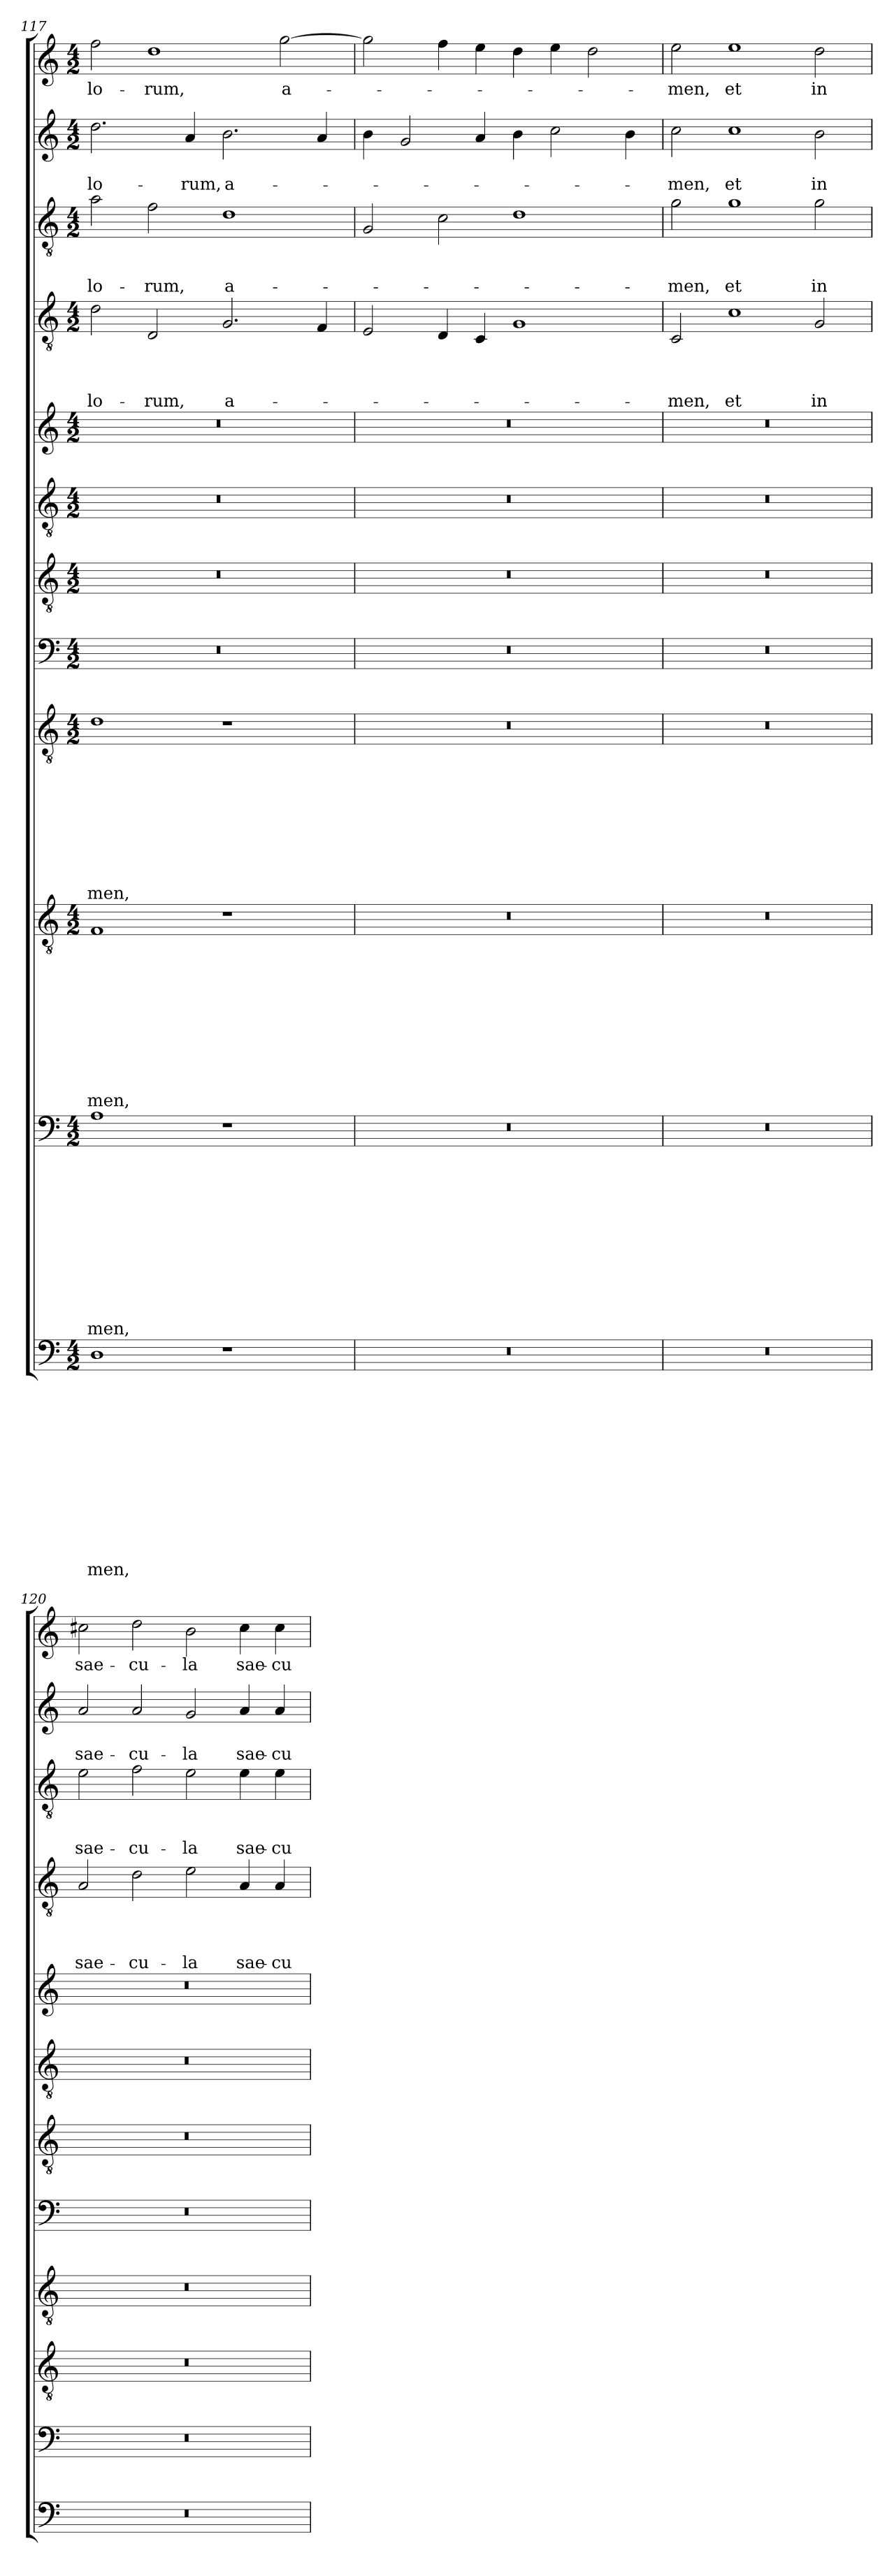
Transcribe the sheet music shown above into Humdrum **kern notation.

**kern	**text	**text	**text	**text	**text	**text	**text	**text	**text	**text	**text	**text	**kern	**text	**text	**text	**text	**text	**text	**text	**text	**text	**text	**text	**kern	**text	**text	**text	**text	**text	**text	**text	**text	**text	**text	**kern	**text	**text	**text	**text	**text	**text	**text	**text	**text	**kern	**kern	**kern	**kern	**kern	**text	**text	**text	**text	**kern	**text	**text	**text	**kern	**text	**text	**kern	**text
*part12	*part12	*part12	*part12	*part12	*part12	*part12	*part12	*part12	*part12	*part12	*part12	*part12	*part11	*part11	*part11	*part11	*part11	*part11	*part11	*part11	*part11	*part11	*part11	*part11	*part10	*part10	*part10	*part10	*part10	*part10	*part10	*part10	*part10	*part10	*part10	*part9	*part9	*part9	*part9	*part9	*part9	*part9	*part9	*part9	*part9	*part8	*part7	*part6	*part5	*part4	*part4	*part4	*part4	*part4	*part3	*part3	*part3	*part3	*part2	*part2	*part2	*part1	*part1
*staff12	*staff12	*staff12	*staff12	*staff12	*staff12	*staff12	*staff12	*staff12	*staff12	*staff12	*staff12	*staff12	*staff11	*staff11	*staff11	*staff11	*staff11	*staff11	*staff11	*staff11	*staff11	*staff11	*staff11	*staff11	*staff10	*staff10	*staff10	*staff10	*staff10	*staff10	*staff10	*staff10	*staff10	*staff10	*staff10	*staff9	*staff9	*staff9	*staff9	*staff9	*staff9	*staff9	*staff9	*staff9	*staff9	*staff8	*staff7	*staff6	*staff5	*staff4	*staff4	*staff4	*staff4	*staff4	*staff3	*staff3	*staff3	*staff3	*staff2	*staff2	*staff2	*staff1	*staff1
*clefF4	*	*	*	*	*	*	*	*	*	*	*	*	*clefF4	*	*	*	*	*	*	*	*	*	*	*	*clefGv2	*	*	*	*	*	*	*	*	*	*	*clefGv2	*	*	*	*	*	*	*	*	*	*clefF4	*clefGv2	*clefGv2	*clefG2	*clefGv2	*	*	*	*	*clefGv2	*	*	*	*clefG2	*	*	*clefG2	*
*k[]	*	*	*	*	*	*	*	*	*	*	*	*	*k[]	*	*	*	*	*	*	*	*	*	*	*	*k[]	*	*	*	*	*	*	*	*	*	*	*k[]	*	*	*	*	*	*	*	*	*	*k[]	*k[]	*k[]	*k[]	*k[]	*	*	*	*	*k[]	*	*	*	*k[]	*	*	*k[]	*
*C:	*	*	*	*	*	*	*	*	*	*	*	*	*C:	*	*	*	*	*	*	*	*	*	*	*	*C:	*	*	*	*	*	*	*	*	*	*	*C:	*	*	*	*	*	*	*	*	*	*C:	*C:	*C:	*C:	*C:	*	*	*	*	*C:	*	*	*	*C:	*	*	*C:	*
*M4/2	*	*	*	*	*	*	*	*	*	*	*	*	*M4/2	*	*	*	*	*	*	*	*	*	*	*	*M4/2	*	*	*	*	*	*	*	*	*	*	*M4/2	*	*	*	*	*	*	*	*	*	*M4/2	*M4/2	*M4/2	*M4/2	*M4/2	*	*	*	*	*M4/2	*	*	*	*M4/2	*	*	*M4/2	*
=117	=117	=117	=117	=117	=117	=117	=117	=117	=117	=117	=117	=117	=117	=117	=117	=117	=117	=117	=117	=117	=117	=117	=117	=117	=117	=117	=117	=117	=117	=117	=117	=117	=117	=117	=117	=117	=117	=117	=117	=117	=117	=117	=117	=117	=117	=117	=117	=117	=117	=117	=117	=117	=117	=117	=117	=117	=117	=117	=117	=117	=117	=117	=117
!	!	!	!	!	!	!	!	!	!	!	!	!LO:LY:b	!	!	!	!	!	!	!	!	!	!	!	!LO:LY:b	!	!	!	!	!	!	!	!	!	!	!LO:LY:b	!	!	!	!	!	!	!	!	!	!LO:LY:b	!	!	!	!	!	!	!	!	!LO:LY:b	!	!	!	!LO:LY:b	!	!	!LO:LY:b	!	!LO:LY:b
1D	.	.	.	.	.	.	.	.	.	.	.	-men,	1A	.	.	.	.	.	.	.	.	.	.	-men,	1F	.	.	.	.	.	.	.	.	.	-men,	1d	.	.	.	.	.	.	.	.	-men,	0r	0r	0r	0r	2d\	.	.	.	-lo-	2a\	.	.	-lo-	2.dd\	.	-lo-	2ff\	-lo-
!	!	!	!	!	!	!	!	!	!	!	!	!	!	!	!	!	!	!	!	!	!	!	!	!	!	!	!	!	!	!	!	!	!	!	!	!	!	!	!	!	!	!	!	!	!	!	!	!	!	!	!	!	!	!LO:LY:b	!	!	!	!LO:LY:b	!	!	!	!	!LO:LY:b
.	.	.	.	.	.	.	.	.	.	.	.	.	.	.	.	.	.	.	.	.	.	.	.	.	.	.	.	.	.	.	.	.	.	.	.	.	.	.	.	.	.	.	.	.	.	.	.	.	.	2D/	.	.	.	-rum,	2f\	.	.	-rum,	.	.	.	1dd	-rum,
!	!	!	!	!	!	!	!	!	!	!	!	!	!	!	!	!	!	!	!	!	!	!	!	!	!	!	!	!	!	!	!	!	!	!	!	!	!	!	!	!	!	!	!	!	!	!	!	!	!	!	!	!	!	!	!	!	!	!	!	!	!LO:LY:b	!	!
.	.	.	.	.	.	.	.	.	.	.	.	.	.	.	.	.	.	.	.	.	.	.	.	.	.	.	.	.	.	.	.	.	.	.	.	.	.	.	.	.	.	.	.	.	.	.	.	.	.	.	.	.	.	.	.	.	.	.	4a/	.	-rum,	.	.
!	!	!	!	!	!	!	!	!	!	!	!	!	!	!	!	!	!	!	!	!	!	!	!	!	!	!	!	!	!	!	!	!	!	!	!	!	!	!	!	!	!	!	!	!	!	!	!	!	!	!	!	!	!	!LO:LY:b	!	!	!	!LO:LY:b	!	!	!LO:LY:b	!	!
1r	.	.	.	.	.	.	.	.	.	.	.	.	1r	.	.	.	.	.	.	.	.	.	.	.	1r	.	.	.	.	.	.	.	.	.	.	1r	.	.	.	.	.	.	.	.	.	.	.	.	.	2.G/	.	.	.	a-	1d	.	.	a-	2.b\	.	a-	.	.
!	!	!	!	!	!	!	!	!	!	!	!	!	!	!	!	!	!	!	!	!	!	!	!	!	!	!	!	!	!	!	!	!	!	!	!	!	!	!	!	!	!	!	!	!	!	!	!	!	!	!	!	!	!	!	!	!	!	!	!	!	!	!	!LO:LY:b
.	.	.	.	.	.	.	.	.	.	.	.	.	.	.	.	.	.	.	.	.	.	.	.	.	.	.	.	.	.	.	.	.	.	.	.	.	.	.	.	.	.	.	.	.	.	.	.	.	.	.	.	.	.	.	.	.	.	.	.	.	.	[2gg\	a-
.	.	.	.	.	.	.	.	.	.	.	.	.	.	.	.	.	.	.	.	.	.	.	.	.	.	.	.	.	.	.	.	.	.	.	.	.	.	.	.	.	.	.	.	.	.	.	.	.	.	4F/	.	.	.	.	.	.	.	.	4a/	.	.	.	.
=118	=118	=118	=118	=118	=118	=118	=118	=118	=118	=118	=118	=118	=118	=118	=118	=118	=118	=118	=118	=118	=118	=118	=118	=118	=118	=118	=118	=118	=118	=118	=118	=118	=118	=118	=118	=118	=118	=118	=118	=118	=118	=118	=118	=118	=118	=118	=118	=118	=118	=118	=118	=118	=118	=118	=118	=118	=118	=118	=118	=118	=118	=118	=118
0r	.	.	.	.	.	.	.	.	.	.	.	.	0r	.	.	.	.	.	.	.	.	.	.	.	0r	.	.	.	.	.	.	.	.	.	.	0r	.	.	.	.	.	.	.	.	.	0r	0r	0r	0r	2E/	.	.	.	.	2G/	.	.	.	4b\	.	.	2gg\]	.
.	.	.	.	.	.	.	.	.	.	.	.	.	.	.	.	.	.	.	.	.	.	.	.	.	.	.	.	.	.	.	.	.	.	.	.	.	.	.	.	.	.	.	.	.	.	.	.	.	.	.	.	.	.	.	.	.	.	.	2g/	.	.	.	.
.	.	.	.	.	.	.	.	.	.	.	.	.	.	.	.	.	.	.	.	.	.	.	.	.	.	.	.	.	.	.	.	.	.	.	.	.	.	.	.	.	.	.	.	.	.	.	.	.	.	4D/	.	.	.	.	2c\	.	.	.	.	.	.	4ff\	.
.	.	.	.	.	.	.	.	.	.	.	.	.	.	.	.	.	.	.	.	.	.	.	.	.	.	.	.	.	.	.	.	.	.	.	.	.	.	.	.	.	.	.	.	.	.	.	.	.	.	4C/	.	.	.	.	.	.	.	.	4a/	.	.	4ee\	.
.	.	.	.	.	.	.	.	.	.	.	.	.	.	.	.	.	.	.	.	.	.	.	.	.	.	.	.	.	.	.	.	.	.	.	.	.	.	.	.	.	.	.	.	.	.	.	.	.	.	1G	.	.	.	.	1d	.	.	.	4b\	.	.	4dd\	.
.	.	.	.	.	.	.	.	.	.	.	.	.	.	.	.	.	.	.	.	.	.	.	.	.	.	.	.	.	.	.	.	.	.	.	.	.	.	.	.	.	.	.	.	.	.	.	.	.	.	.	.	.	.	.	.	.	.	.	2cc\	.	.	4ee\	.
.	.	.	.	.	.	.	.	.	.	.	.	.	.	.	.	.	.	.	.	.	.	.	.	.	.	.	.	.	.	.	.	.	.	.	.	.	.	.	.	.	.	.	.	.	.	.	.	.	.	.	.	.	.	.	.	.	.	.	.	.	.	2dd\	.
.	.	.	.	.	.	.	.	.	.	.	.	.	.	.	.	.	.	.	.	.	.	.	.	.	.	.	.	.	.	.	.	.	.	.	.	.	.	.	.	.	.	.	.	.	.	.	.	.	.	.	.	.	.	.	.	.	.	.	4b\	.	.	.	.
=119	=119	=119	=119	=119	=119	=119	=119	=119	=119	=119	=119	=119	=119	=119	=119	=119	=119	=119	=119	=119	=119	=119	=119	=119	=119	=119	=119	=119	=119	=119	=119	=119	=119	=119	=119	=119	=119	=119	=119	=119	=119	=119	=119	=119	=119	=119	=119	=119	=119	=119	=119	=119	=119	=119	=119	=119	=119	=119	=119	=119	=119	=119	=119
!	!	!	!	!	!	!	!	!	!	!	!	!	!	!	!	!	!	!	!	!	!	!	!	!	!	!	!	!	!	!	!	!	!	!	!	!	!	!	!	!	!	!	!	!	!	!	!	!	!	!	!	!	!	!LO:LY:b	!	!	!	!LO:LY:b	!	!	!LO:LY:b	!	!LO:LY:b
0r	.	.	.	.	.	.	.	.	.	.	.	.	0r	.	.	.	.	.	.	.	.	.	.	.	0r	.	.	.	.	.	.	.	.	.	.	0r	.	.	.	.	.	.	.	.	.	0r	0r	0r	0r	2C/	.	.	.	-men,	2g\	.	.	-men,	2cc\	.	-men,	2ee\	-men,
!	!	!	!	!	!	!	!	!	!	!	!	!	!	!	!	!	!	!	!	!	!	!	!	!	!	!	!	!	!	!	!	!	!	!	!	!	!	!	!	!	!	!	!	!	!	!	!	!	!	!	!	!	!	!LO:LY:b	!	!	!	!LO:LY:b	!	!	!LO:LY:b	!	!LO:LY:b
.	.	.	.	.	.	.	.	.	.	.	.	.	.	.	.	.	.	.	.	.	.	.	.	.	.	.	.	.	.	.	.	.	.	.	.	.	.	.	.	.	.	.	.	.	.	.	.	.	.	1c	.	.	.	et	1g	.	.	et	1cc	.	et	1ee	et
!	!	!	!	!	!	!	!	!	!	!	!	!	!	!	!	!	!	!	!	!	!	!	!	!	!	!	!	!	!	!	!	!	!	!	!	!	!	!	!	!	!	!	!	!	!	!	!	!	!	!	!	!	!	!LO:LY:b	!	!	!	!LO:LY:b	!	!	!LO:LY:b	!	!LO:LY:b
.	.	.	.	.	.	.	.	.	.	.	.	.	.	.	.	.	.	.	.	.	.	.	.	.	.	.	.	.	.	.	.	.	.	.	.	.	.	.	.	.	.	.	.	.	.	.	.	.	.	2G/	.	.	.	in	2g\	.	.	in	2b\	.	in	2dd\	in
=120	=120	=120	=120	=120	=120	=120	=120	=120	=120	=120	=120	=120	=120	=120	=120	=120	=120	=120	=120	=120	=120	=120	=120	=120	=120	=120	=120	=120	=120	=120	=120	=120	=120	=120	=120	=120	=120	=120	=120	=120	=120	=120	=120	=120	=120	=120	=120	=120	=120	=120	=120	=120	=120	=120	=120	=120	=120	=120	=120	=120	=120	=120	=120
!	!	!	!	!	!	!	!	!	!	!	!	!	!	!	!	!	!	!	!	!	!	!	!	!	!	!	!	!	!	!	!	!	!	!	!	!	!	!	!	!	!	!	!	!	!	!	!	!	!	!	!	!	!	!LO:LY:b	!	!	!	!LO:LY:b	!	!	!LO:LY:b	!	!LO:LY:b
0r	.	.	.	.	.	.	.	.	.	.	.	.	0r	.	.	.	.	.	.	.	.	.	.	.	0r	.	.	.	.	.	.	.	.	.	.	0r	.	.	.	.	.	.	.	.	.	0r	0r	0r	0r	2A/	.	.	.	sae-	2e\	.	.	sae-	2a/	.	sae-	2cc#X\	sae-
!	!	!	!	!	!	!	!	!	!	!	!	!	!	!	!	!	!	!	!	!	!	!	!	!	!	!	!	!	!	!	!	!	!	!	!	!	!	!	!	!	!	!	!	!	!	!	!	!	!	!	!	!	!	!LO:LY:b	!	!	!	!LO:LY:b	!	!	!LO:LY:b	!	!LO:LY:b
.	.	.	.	.	.	.	.	.	.	.	.	.	.	.	.	.	.	.	.	.	.	.	.	.	.	.	.	.	.	.	.	.	.	.	.	.	.	.	.	.	.	.	.	.	.	.	.	.	.	2d\	.	.	.	-cu-	2f\	.	.	-cu-	2a/	.	-cu-	2dd\	-cu-
!	!	!	!	!	!	!	!	!	!	!	!	!	!	!	!	!	!	!	!	!	!	!	!	!	!	!	!	!	!	!	!	!	!	!	!	!	!	!	!	!	!	!	!	!	!	!	!	!	!	!	!	!	!	!LO:LY:b	!	!	!	!LO:LY:b	!	!	!LO:LY:b	!	!LO:LY:b
.	.	.	.	.	.	.	.	.	.	.	.	.	.	.	.	.	.	.	.	.	.	.	.	.	.	.	.	.	.	.	.	.	.	.	.	.	.	.	.	.	.	.	.	.	.	.	.	.	.	2e\	.	.	.	-la	2e\	.	.	-la	2g/	.	-la	2b\	-la
!	!	!	!	!	!	!	!	!	!	!	!	!	!	!	!	!	!	!	!	!	!	!	!	!	!	!	!	!	!	!	!	!	!	!	!	!	!	!	!	!	!	!	!	!	!	!	!	!	!	!	!	!	!	!LO:LY:b	!	!	!	!LO:LY:b	!	!	!LO:LY:b	!	!LO:LY:b
.	.	.	.	.	.	.	.	.	.	.	.	.	.	.	.	.	.	.	.	.	.	.	.	.	.	.	.	.	.	.	.	.	.	.	.	.	.	.	.	.	.	.	.	.	.	.	.	.	.	4A/	.	.	.	sae-	4e\	.	.	sae-	4a/	.	sae-	4cc#\	sae-
!	!	!	!	!	!	!	!	!	!	!	!	!	!	!	!	!	!	!	!	!	!	!	!	!	!	!	!	!	!	!	!	!	!	!	!	!	!	!	!	!	!	!	!	!	!	!	!	!	!	!	!	!	!	!LO:LY:b	!	!	!	!LO:LY:b	!	!	!LO:LY:b	!	!LO:LY:b
.	.	.	.	.	.	.	.	.	.	.	.	.	.	.	.	.	.	.	.	.	.	.	.	.	.	.	.	.	.	.	.	.	.	.	.	.	.	.	.	.	.	.	.	.	.	.	.	.	.	4A/	.	.	.	-cu-	4e\	.	.	-cu-	4a/	.	-cu-	4cc#\	-cu-
=	=	=	=	=	=	=	=	=	=	=	=	=	=	=	=	=	=	=	=	=	=	=	=	=	=	=	=	=	=	=	=	=	=	=	=	=	=	=	=	=	=	=	=	=	=	=	=	=	=	=	=	=	=	=	=	=	=	=	=	=	=	=	=
*-	*-	*-	*-	*-	*-	*-	*-	*-	*-	*-	*-	*-	*-	*-	*-	*-	*-	*-	*-	*-	*-	*-	*-	*-	*-	*-	*-	*-	*-	*-	*-	*-	*-	*-	*-	*-	*-	*-	*-	*-	*-	*-	*-	*-	*-	*-	*-	*-	*-	*-	*-	*-	*-	*-	*-	*-	*-	*-	*-	*-	*-	*-	*-
